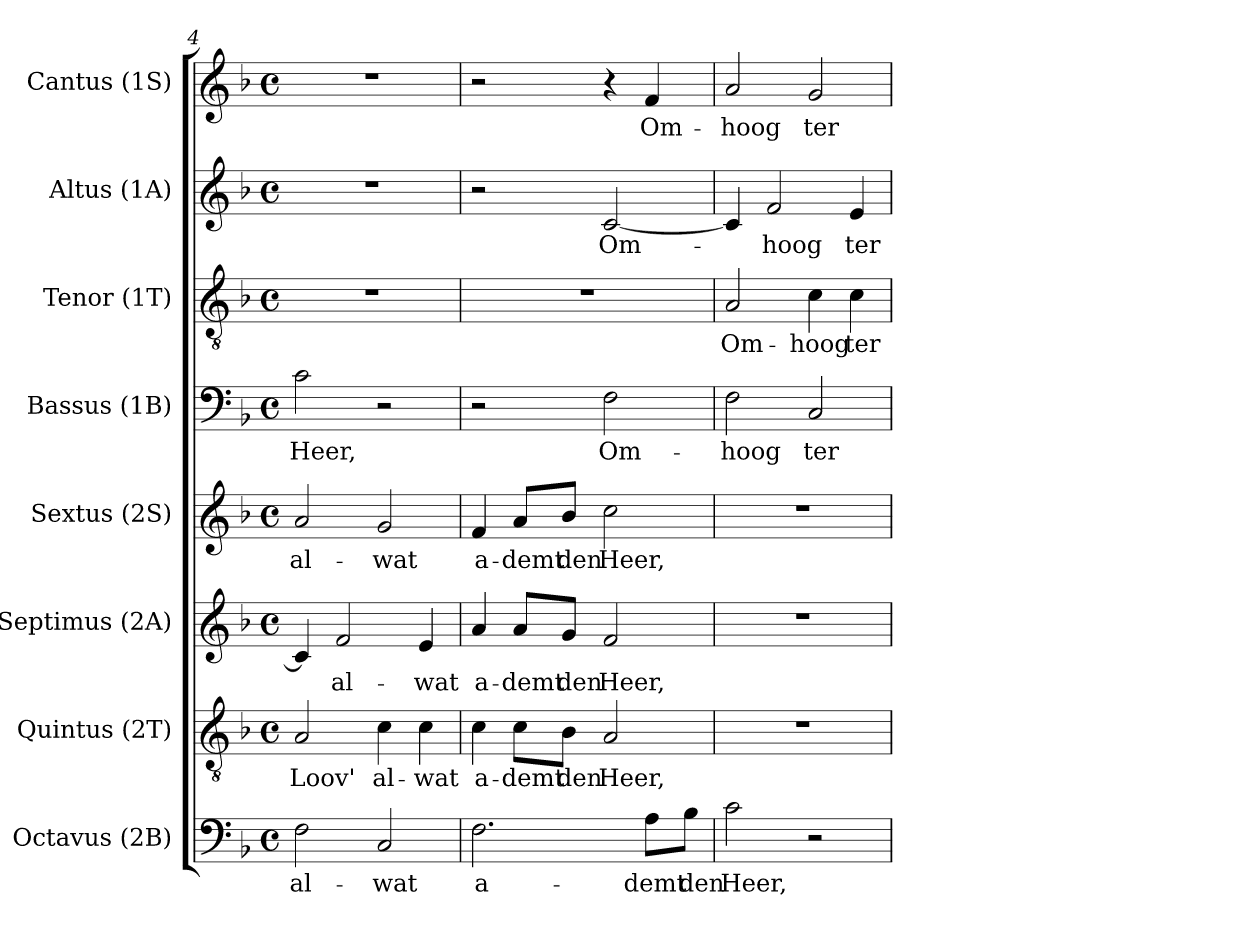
**kern	**text	**kern	**text	**kern	**text	**kern	**text	**kern	**text	**kern	**text	**kern	**text	**kern	**text
*part8	*part8	*part7	*part7	*part6	*part6	*part5	*part5	*part4	*part4	*part3	*part3	*part2	*part2	*part1	*part1
*staff8	*staff8	*staff7	*staff7	*staff6	*staff6	*staff5	*staff5	*staff4	*staff4	*staff3	*staff3	*staff2	*staff2	*staff1	*staff1
*I"Octavus (2B)	*	*I"Quintus (2T)	*	*I"Septimus (2A)	*	*I"Sextus (2S)	*	*I"Bassus (1B)	*	*I"Tenor (1T)	*	*I"Altus (1A)	*	*I"Cantus (1S)	*
*I'Octavus	*	*I'Quintus	*	*I'Septimus	*	*I'Sextus	*	*I'Bassus	*	*I'Tenor	*	*I'Altus	*	*I'Cantus	*
*clefF4	*	*clefGv2	*	*clefG2	*	*clefG2	*	*clefF4	*	*clefGv2	*	*clefG2	*	*clefG2	*
*k[b-]	*	*k[b-]	*	*k[b-]	*	*k[b-]	*	*k[b-]	*	*k[b-]	*	*k[b-]	*	*k[b-]	*
*F:	*	*F:	*	*F:	*	*F:	*	*F:	*	*F:	*	*F:	*	*F:	*
*M4/4	*	*M4/4	*	*M4/4	*	*M4/4	*	*M4/4	*	*M4/4	*	*M4/4	*	*M4/4	*
*met(c)	*	*met(c)	*	*met(c)	*	*met(c)	*	*met(c)	*	*met(c)	*	*met(c)	*	*met(c)	*
=4	=4	=4	=4	=4	=4	=4	=4	=4	=4	=4	=4	=4	=4	=4	=4
!	!LO:LY:b:color=#000000	!	!	!	!	!	!	!	!	!	!	!	!	!	!
!	!	!	!LO:LY:b:color=#000000	!	!	!	!	!	!	!	!	!	!	!	!
!	!	!	!	!	!	!	!LO:LY:b:color=#000000	!	!	!	!	!	!	!	!
!	!	!	!	!	!	!	!	!	!LO:LY:b:color=#000000	!	!	!	!	!	!
2Fi\	al-	2Ai/	Loov'	4ci/]	.	2ai/	al-	2ci\	Heer,	1r	.	1r	.	1r	.
!	!	!	!	!	!LO:LY:b:color=#000000	!	!	!	!	!	!	!	!	!	!
.	.	.	.	2fi/	al-	.	.	.	.	.	.	.	.	.	.
!	!LO:LY:b:color=#000000	!	!	!	!	!	!	!	!	!	!	!	!	!	!
!	!	!	!LO:LY:b:color=#000000	!	!	!	!	!	!	!	!	!	!	!	!
!	!	!	!	!	!	!	!LO:LY:b:color=#000000	!	!	!	!	!	!	!	!
2Ci/	-wat	4ci\	al-	.	.	2gi/	-wat	2r	.	.	.	.	.	.	.
!	!	!	!LO:LY:b:color=#000000	!	!	!	!	!	!	!	!	!	!	!	!
!	!	!	!	!	!LO:LY:b:color=#000000	!	!	!	!	!	!	!	!	!	!
.	.	4ci\	-wat	4ei/	-wat	.	.	.	.	.	.	.	.	.	.
=5	=5	=5	=5	=5	=5	=5	=5	=5	=5	=5	=5	=5	=5	=5	=5
!	!LO:LY:b:color=#000000	!	!	!	!	!	!	!	!	!	!	!	!	!	!
!	!	!	!LO:LY:b:color=#000000	!	!	!	!	!	!	!	!	!	!	!	!
!	!	!	!	!	!LO:LY:b:color=#000000	!	!	!	!	!	!	!	!	!	!
!	!	!	!	!	!	!	!LO:LY:b:color=#000000	!	!	!	!	!	!	!	!
2.Fi\	a-	4ci\	a-	4ai/	a-	4fi/	a-	2r	.	1r	.	2r	.	2r	.
!	!	!	!LO:LY:b:color=#000000	!	!	!	!	!	!	!	!	!	!	!	!
!	!	!	!	!	!LO:LY:b:color=#000000	!	!	!	!	!	!	!	!	!	!
!	!	!	!	!	!	!	!LO:LY:b:color=#000000	!	!	!	!	!	!	!	!
.	.	8ci\L	-demt	8ai/L	-demt	8ai/L	-demt	.	.	.	.	.	.	.	.
!	!	!	!LO:LY:b:color=#000000	!	!	!	!	!	!	!	!	!	!	!	!
!	!	!	!	!	!LO:LY:b:color=#000000	!	!	!	!	!	!	!	!	!	!
!	!	!	!	!	!	!	!LO:LY:b:color=#000000	!	!	!	!	!	!	!	!
.	.	8B-i\J	den	8gi/J	den	8b-i/J	den	.	.	.	.	.	.	.	.
!	!	!	!LO:LY:b:color=#000000	!	!	!	!	!	!	!	!	!	!	!	!
!	!	!	!	!	!LO:LY:b:color=#000000	!	!	!	!	!	!	!	!	!	!
!	!	!	!	!	!	!	!LO:LY:b:color=#000000	!	!	!	!	!	!	!	!
!	!	!	!	!	!	!	!	!	!LO:LY:b:color=#000000	!	!	!	!	!	!
!	!	!	!	!	!	!	!	!	!	!	!	!	!LO:LY:b:color=#000000	!	!
.	.	2Ai/	Heer,	2fi/	Heer,	2cci\	Heer,	2Fi\	Om-	.	.	[<2ci/	Om-	4r	.
!	!LO:LY:b:color=#000000	!	!	!	!	!	!	!	!	!	!	!	!	!	!
!	!	!	!	!	!	!	!	!	!	!	!	!	!	!	!LO:LY:b:color=#000000
8Ai\L	-demt	.	.	.	.	.	.	.	.	.	.	.	.	4fi/	Om-
!	!LO:LY:b:color=#000000	!	!	!	!	!	!	!	!	!	!	!	!	!	!
8B-i\J	den	.	.	.	.	.	.	.	.	.	.	.	.	.	.
!!LO:LB:g=z
=6	=6	=6	=6	=6	=6	=6	=6	=6	=6	=6	=6	=6	=6	=6	=6
!	!LO:LY:b:color=#000000	!	!	!	!	!	!	!	!	!	!	!	!	!	!
!	!	!	!	!	!	!	!	!	!LO:LY:b:color=#000000	!	!	!	!	!	!
!	!	!	!	!	!	!	!	!	!	!	!LO:LY:b:color=#000000	!	!	!	!
!	!	!	!	!	!	!	!	!	!	!	!	!	!	!	!LO:LY:b:color=#000000
2ci\	Heer,	1r	.	1r	.	1r	.	2Fi\	-hoog	2Ai/	Om-	4ci/]	.	2ai/	-hoog
!	!	!	!	!	!	!	!	!	!	!	!	!	!LO:LY:b:color=#000000	!	!
.	.	.	.	.	.	.	.	.	.	.	.	2fi/	-hoog	.	.
!	!	!	!	!	!	!	!	!	!LO:LY:b:color=#000000	!	!	!	!	!	!
!	!	!	!	!	!	!	!	!	!	!	!LO:LY:b:color=#000000	!	!	!	!
!	!	!	!	!	!	!	!	!	!	!	!	!	!	!	!LO:LY:b:color=#000000
2r	.	.	.	.	.	.	.	2Ci/	ter	4ci\	-hoog	.	.	2gi/	ter
!	!	!	!	!	!	!	!	!	!	!	!LO:LY:b:color=#000000	!	!	!	!
!	!	!	!	!	!	!	!	!	!	!	!	!	!LO:LY:b:color=#000000	!	!
.	.	.	.	.	.	.	.	.	.	4ci\	ter	4ei/	ter	.	.
=	=	=	=	=	=	=	=	=	=	=	=	=	=	=	=
*-	*-	*-	*-	*-	*-	*-	*-	*-	*-	*-	*-	*-	*-	*-	*-
